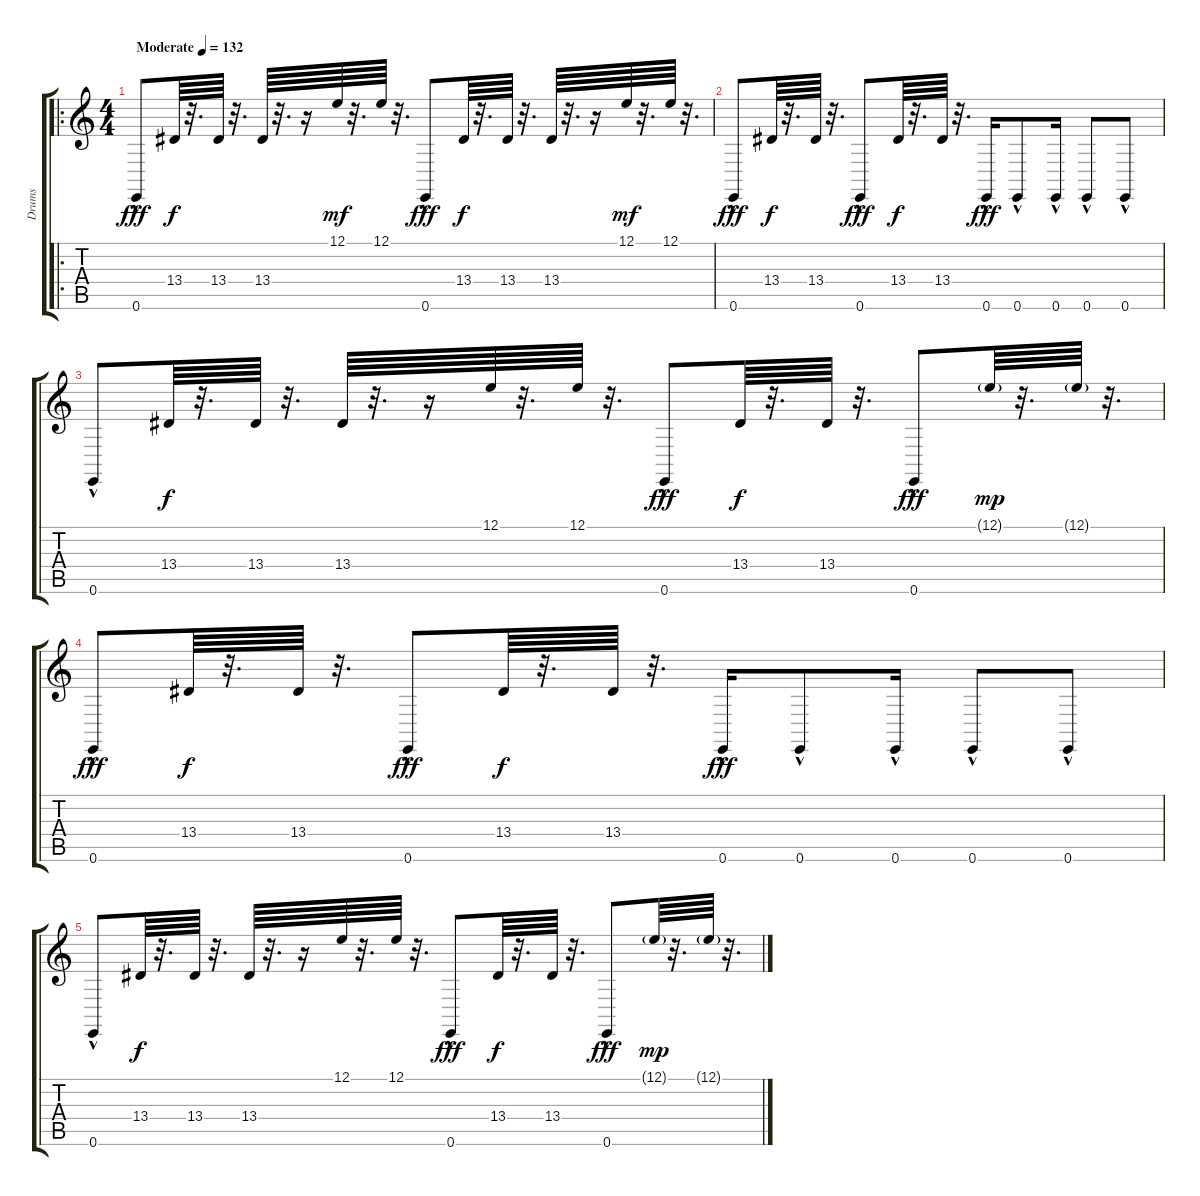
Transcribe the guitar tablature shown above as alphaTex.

\track ("Drums" "Drums") {instrument taikodrum}
\staff {score tabs}
\tuning (E4 B3 G3 D3 A2 E2) {hide}
\ro
\ts (4 4)
\tempo (132 "Moderate")
\clef g2
\ks c
0.6{hac}.8{dy fff instrument taikodrum} 13.4.64{dy f} r.32{d} 13.4.64 r.32{d} 13.4.64 r.32{d} r.16 12.1.64{dy mf} r.32{d} 12.1.64 r.32{d} 0.6{hac}.8{dy fff} 13.4.64{dy f} r.32{d} 13.4.64 r.32{d} 13.4.64 r.32{d} r.16 12.1.64{dy mf} r.32{d} 12.1.64 r.32{d} |
0.6{hac}.8{dy fff} 13.4.64{dy f} r.32{d} 13.4.64 r.32{d} 0.6{hac}.8{dy fff} 13.4.64{dy f} r.32{d} 13.4.64 r.32{d} 0.6{hac}.16{dy fff} 0.6{hac}.8 0.6{hac}.16 0.6{hac}.8 0.6{hac}.8 |
0.6{hac}.8 13.4.64{dy f} r.32{d} 13.4.64 r.32{d} 13.4.64 r.32{d} r.16 12.1.64 r.32{d} 12.1.64 r.32{d} 0.6{hac}.8{dy fff} 13.4.64{dy f} r.32{d} 13.4.64 r.32{d} 0.6{hac}.8{dy fff} 12.1{g}.64{dy mp} r.32{d} 12.1{g}.64 r.32{d} |
0.6{hac}.8{dy fff} 13.4.64{dy f} r.32{d} 13.4.64 r.32{d} 0.6{hac}.8{dy fff} 13.4.64{dy f} r.32{d} 13.4.64 r.32{d} 0.6{hac}.16{dy fff} 0.6{hac}.8 0.6{hac}.16 0.6{hac}.8 0.6{hac}.8 |
0.6{hac}.8 13.4.64{dy f} r.32{d} 13.4.64 r.32{d} 13.4.64 r.32{d} r.16 12.1.64 r.32{d} 12.1.64 r.32{d} 0.6{hac}.8{dy fff} 13.4.64{dy f} r.32{d} 13.4.64 r.32{d} 0.6{hac}.8{dy fff} 12.1{g}.64{dy mp} r.32{d} 12.1{g}.64 r.32{d}
